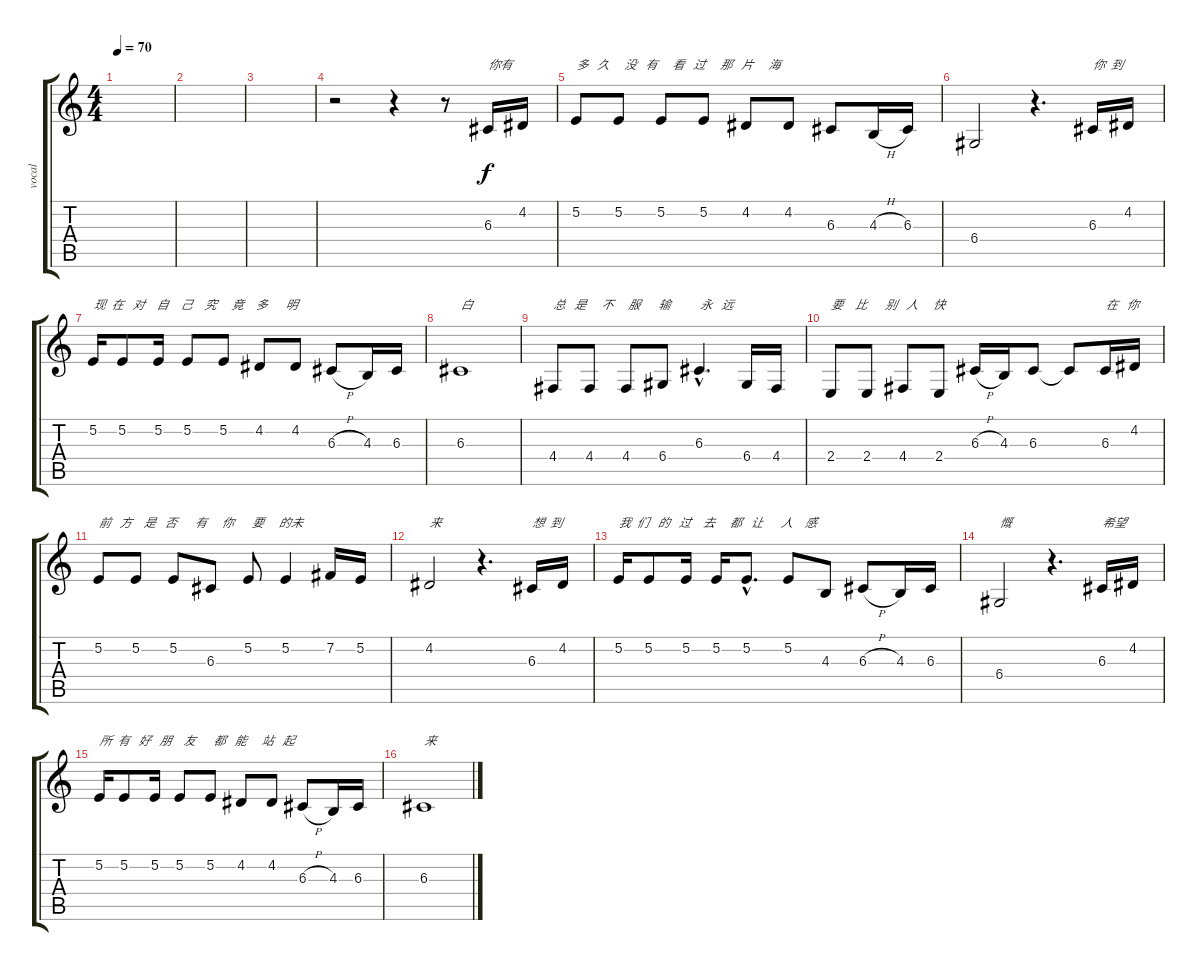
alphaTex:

\track ("vocal" "vocal") {instrument lead1square}
\staff {score tabs}
\tuning (E4 B3 G3 D3 A2 E2) {hide}
\ts (4 4)
\tempo 70
\clef g2
\ks c
|
|
|
r.2 r.4 r.8 6.3.16{txt "你有"} 4.2.16 |
5.2.8{txt "多   久     没   有     看   过     那   片     海"} 5.2.8 5.2.8 5.2.8 4.2.8 4.2.8 6.3.8 4.3{h}.16 6.3.16 |
6.4.2 r.4{d} 6.3.16{txt "你  到"} 4.2.16 |
5.2.16{txt "现  在   对    自    己    究     竟    多      明"} 5.2.8 5.2.16 5.2.8 5.2.8 4.2.8 4.2.8 6.3{h}.8 4.3.16 6.3.16 |
6.3.1{txt "白"} |
4.4.8{txt "总   是     不     服      输          永   远"} 4.4.8 4.4.8 6.4.8 6.3{hac}.4{d} 6.4.16 4.4.16 |
2.4.8{txt "要    比      别   人     快"} 2.4.8 4.4.8 2.4.8 6.3{h}.16 4.3.16 6.3.8 6.3{t}.8 6.3.16{txt "在   你"} 4.2.16 |
5.2.8{txt "前   方    是   否      有     你      要     的未"} 5.2.8 5.2.8 6.3.8 5.2.8 5.2.4 7.2.16 5.2.16 |
4.2.2{txt "来"} r.4{d} 6.3.16{txt "想  到"} 4.2.16 |
5.2.16{txt "我  们   的   过    去     都   让      人    感"} 5.2.8 5.2.16 5.2.16 5.2{hac}.8{d} 5.2.8 4.3.8 6.3{h}.8 4.3.16 6.3.16 |
6.4.2{txt "慨"} r.4{d} 6.3.16{txt "希望"} 4.2.16 |
5.2.16{txt "所  有   好   朋    友      都   能     站   起"} 5.2.8 5.2.16 5.2.8 5.2.8 4.2.8 4.2.8 6.3{h}.8 4.3.16 6.3.16 |
6.3.1{txt "来"}
